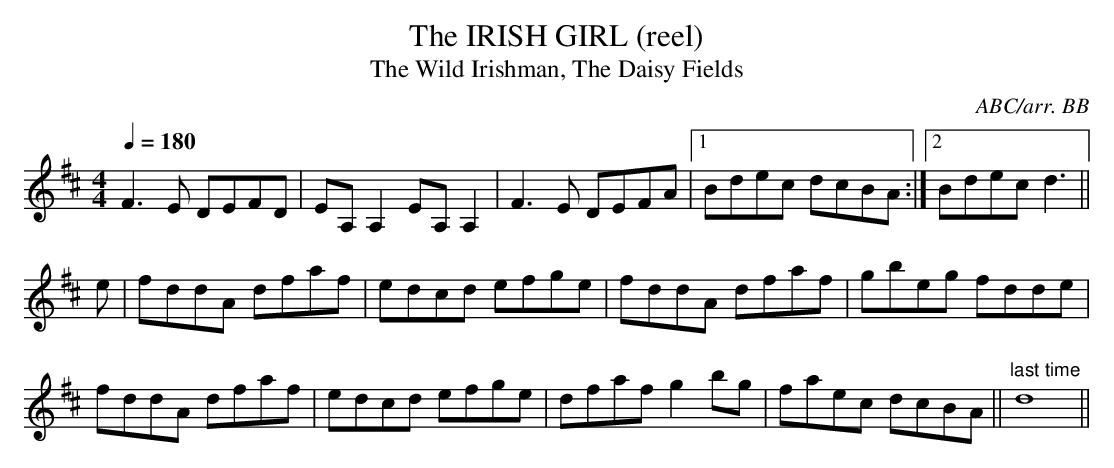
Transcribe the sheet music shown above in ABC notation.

X:1
T:IRISH GIRL (reel), The
T:The Wild Irishman, The Daisy Fields
C:ABC/arr. BB
M:4/4
L:1/8
Q:1/4=180
K:D
F3E DEFD|EA, A,2 EA, A,2|F3E DEFA|1 Bdec dcBA :|\
[2 Bdec d3 ||
e|fddA dfaf|edcd efge|fddA dfaf|gbeg fdde|
fddA dfaf|edcd efge|dfaf g2bg|faec dcBA||"last time"d8||
